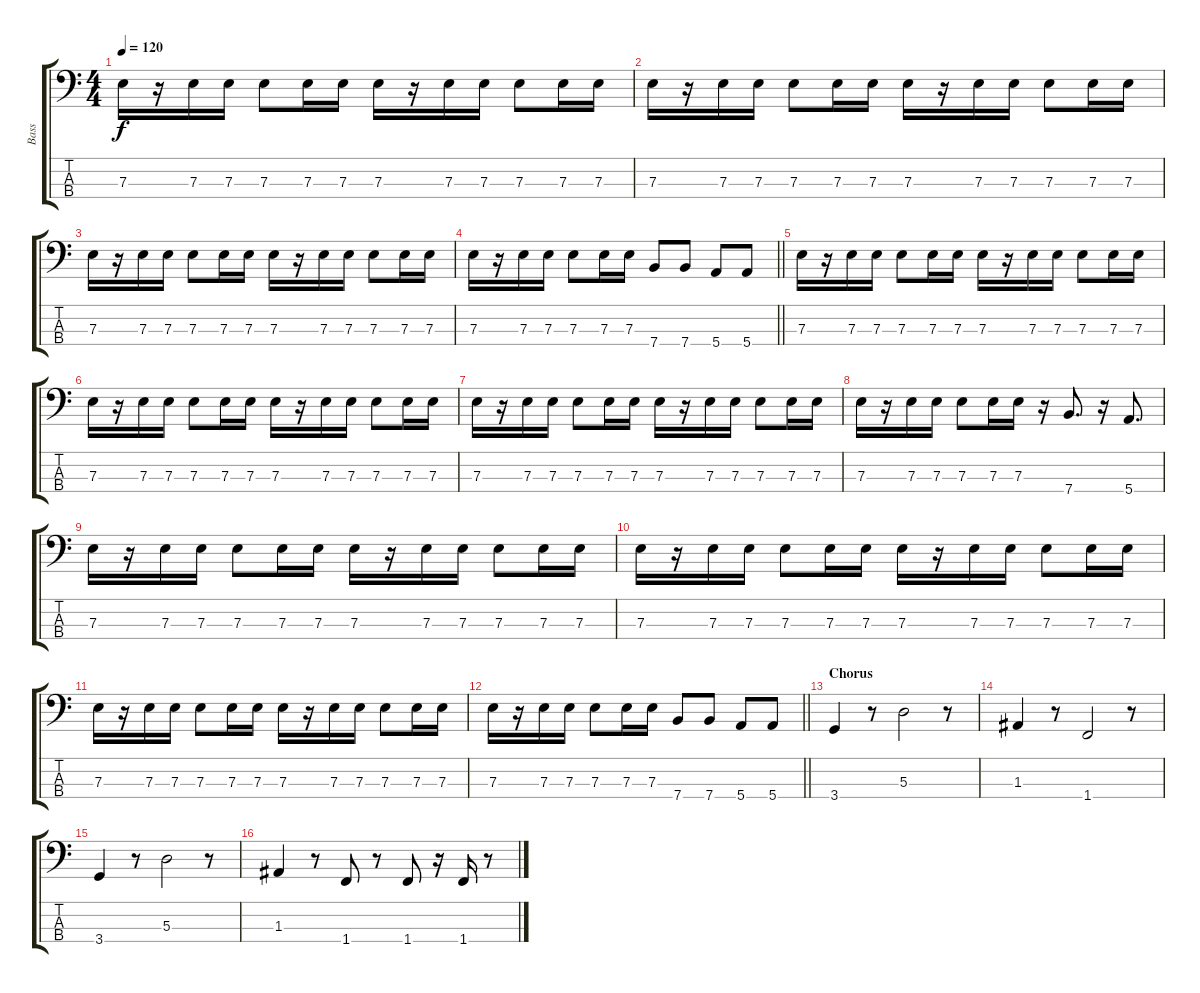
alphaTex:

\track ("Bass" "Bass") {instrument electricbassfinger}
\staff {score tabs}
\tuning (G2 D2 A1 E1) {hide}
\ts (4 4)
\tempo 120
\clef f4
\ks c
7.3.16{dy f} r.16 7.3.16 7.3.16 7.3.8 7.3.16 7.3.16 7.3.16 r.16 7.3.16 7.3.16 7.3.8 7.3.16 7.3.16 |
7.3.16 r.16 7.3.16 7.3.16 7.3.8 7.3.16 7.3.16 7.3.16 r.16 7.3.16 7.3.16 7.3.8 7.3.16 7.3.16 |
7.3.16 r.16 7.3.16 7.3.16 7.3.8 7.3.16 7.3.16 7.3.16 r.16 7.3.16 7.3.16 7.3.8 7.3.16 7.3.16 |
\barLineRight lightlight
7.3.16 r.16 7.3.16 7.3.16 7.3.8 7.3.16 7.3.16 7.4.8 7.4.8 5.4.8 5.4.8 |
7.3.16 r.16 7.3.16 7.3.16 7.3.8 7.3.16 7.3.16 7.3.16 r.16 7.3.16 7.3.16 7.3.8 7.3.16 7.3.16 |
7.3.16 r.16 7.3.16 7.3.16 7.3.8 7.3.16 7.3.16 7.3.16 r.16 7.3.16 7.3.16 7.3.8 7.3.16 7.3.16 |
7.3.16 r.16 7.3.16 7.3.16 7.3.8 7.3.16 7.3.16 7.3.16 r.16 7.3.16 7.3.16 7.3.8 7.3.16 7.3.16 |
7.3.16 r.16 7.3.16 7.3.16 7.3.8 7.3.16 7.3.16 r.16 7.4.8{d} r.16 5.4.8{d} |
7.3.16 r.16 7.3.16 7.3.16 7.3.8 7.3.16 7.3.16 7.3.16 r.16 7.3.16 7.3.16 7.3.8 7.3.16 7.3.16 |
7.3.16 r.16 7.3.16 7.3.16 7.3.8 7.3.16 7.3.16 7.3.16 r.16 7.3.16 7.3.16 7.3.8 7.3.16 7.3.16 |
7.3.16 r.16 7.3.16 7.3.16 7.3.8 7.3.16 7.3.16 7.3.16 r.16 7.3.16 7.3.16 7.3.8 7.3.16 7.3.16 |
\barLineRight lightlight
7.3.16 r.16 7.3.16 7.3.16 7.3.8 7.3.16 7.3.16 7.4.8 7.4.8 5.4.8 5.4.8 |
\section ("" "Chorus")
3.4.4 r.8 5.3.2 r.8 |
1.3.4 r.8 1.4.2 r.8 |
3.4.4 r.8 5.3.2 r.8 |
1.3.4 r.8 1.4.8 r.8 1.4.8 r.16 1.4.16 r.8
